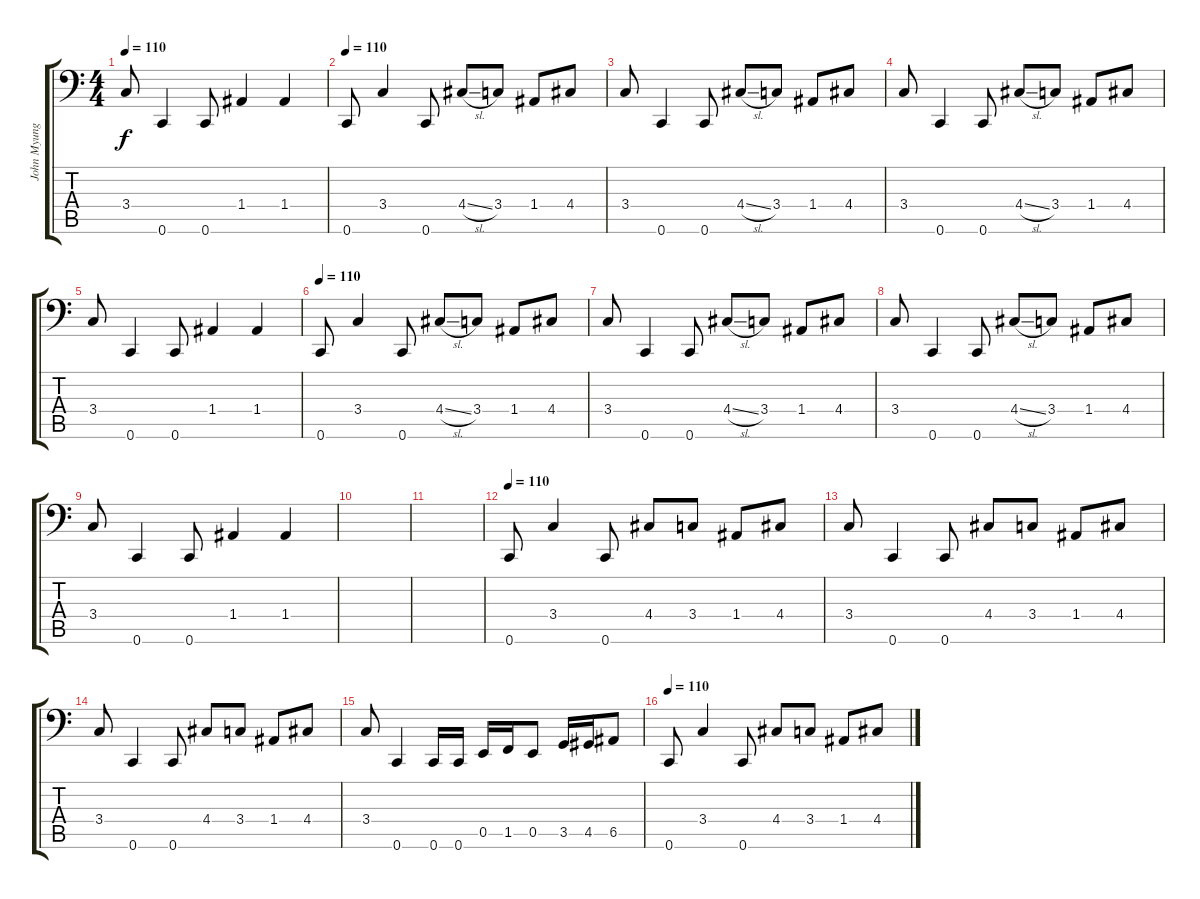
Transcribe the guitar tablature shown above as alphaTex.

\track ("John Myung" "John Myung") {instrument electricbassfinger}
\staff {score tabs}
\tuning (C3 G2 D2 A1 E1 C1) {hide}
\ts (4 4)
\tempo 110
\clef f4
\ks c
3.4.8{dy f} 0.6.4 0.6.8 1.4.4 1.4.4 |
\tempo 110
0.6.8 3.4.4 0.6.8 4.4{sl}.8 3.4.8 1.4.8 4.4.8 |
3.4.8 0.6.4 0.6.8 4.4{sl}.8 3.4.8 1.4.8 4.4.8 |
3.4.8 0.6.4 0.6.8 4.4{sl}.8 3.4.8 1.4.8 4.4.8 |
3.4.8 0.6.4 0.6.8 1.4.4 1.4.4 |
\tempo 110
0.6.8 3.4.4 0.6.8 4.4{sl}.8 3.4.8 1.4.8 4.4.8 |
3.4.8 0.6.4 0.6.8 4.4{sl}.8 3.4.8 1.4.8 4.4.8 |
3.4.8 0.6.4 0.6.8 4.4{sl}.8 3.4.8 1.4.8 4.4.8 |
3.4.8 0.6.4 0.6.8 1.4.4 1.4.4 |
|
|
\tempo 110
0.6.8 3.4.4 0.6.8 4.4.8 3.4.8 1.4.8 4.4.8 |
3.4.8 0.6.4 0.6.8 4.4.8 3.4.8 1.4.8 4.4.8 |
3.4.8 0.6.4 0.6.8 4.4.8 3.4.8 1.4.8 4.4.8 |
3.4.8 0.6.4 0.6.16 0.6.16 0.5.16 1.5.16 0.5.8 3.5.16 4.5.16 6.5.8 |
\tempo 110
0.6.8 3.4.4 0.6.8 4.4.8 3.4.8 1.4.8 4.4.8
